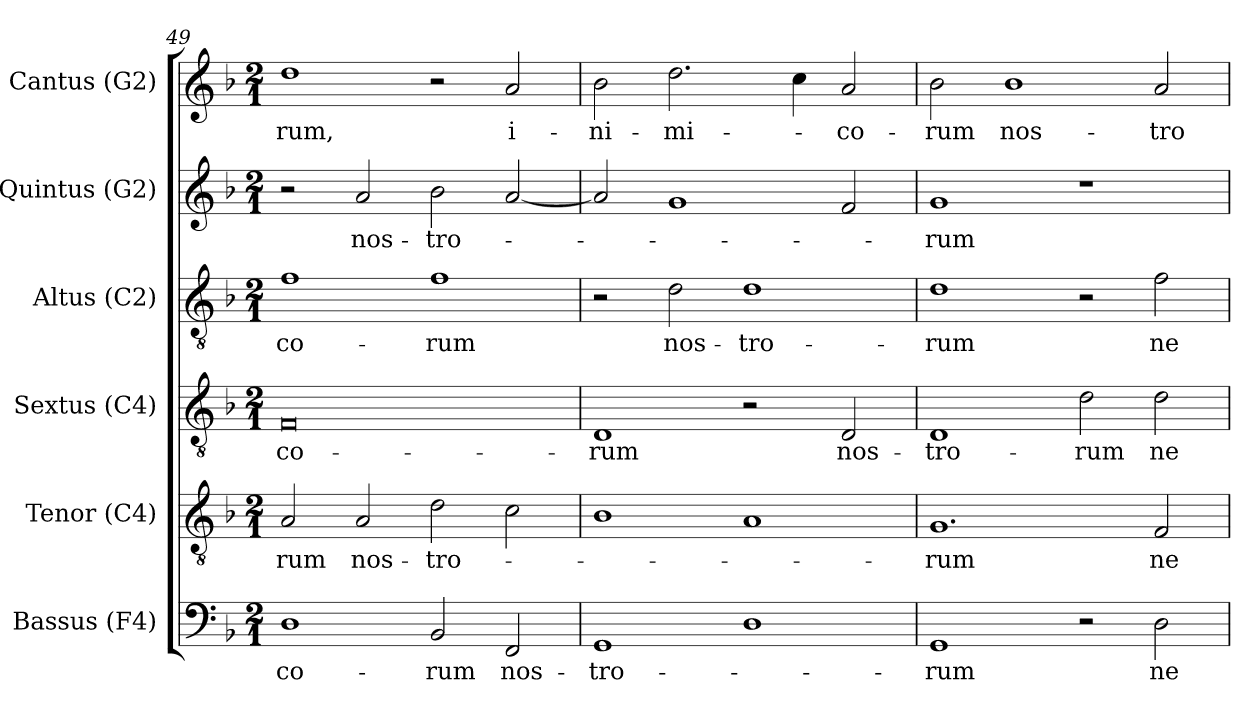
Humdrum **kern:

**kern	**text	**kern	**text	**kern	**text	**kern	**text	**kern	**text	**kern	**text
*part6	*part6	*part5	*part5	*part4	*part4	*part3	*part3	*part2	*part2	*part1	*part1
*staff6	*staff6	*staff5	*staff5	*staff4	*staff4	*staff3	*staff3	*staff2	*staff2	*staff1	*staff1
*I"Bassus (F4)	*	*I"Tenor (C4)	*	*I"Sextus (C4)	*	*I"Altus (C2)	*	*I"Quintus (G2)	*	*I"Cantus (G2)	*
*I'B	*	*I'T	*	*I'S	*	*I'A	*	*I'Q	*	*I'C	*
*clefF4	*	*clefGv2	*	*clefGv2	*	*clefGv2	*	*clefG2	*	*clefG2	*
*	*	*	*	*ITrd7c12	*	*	*	*	*	*	*
*k[b-]	*	*k[b-]	*	*k[b-]	*	*k[b-]	*	*k[b-]	*	*k[b-]	*
*F:	*	*F:	*	*F:	*	*F:	*	*F:	*	*F:	*
*M2/1	*	*M2/1	*	*M2/1	*	*M2/1	*	*M2/1	*	*M2/1	*
=49	=49	=49	=49	=49	=49	=49	=49	=49	=49	=49	=49
!	!LO:LY:b:color=#000000	!	!	!	!	!	!	!	!	!	!
!	!	!	!LO:LY:b:color=#000000	!	!	!	!	!	!	!	!
!	!	!	!	!	!LO:LY:b:color=#000000	!	!	!	!	!	!
!	!	!	!	!	!	!	!LO:LY:b:color=#000000	!	!	!	!
!	!	!	!	!	!	!	!	!	!	!	!LO:LY:b:color=#000000
1Di	-co-	2Ai/	-rum	0FFi	-co-	1fi	-co-	2r	.	1ddi	-rum,
!	!	!	!LO:LY:b:color=#000000	!	!	!	!	!	!	!	!
!	!	!	!	!	!	!	!	!	!LO:LY:b:color=#000000	!	!
.	.	2Ai/	nos-	.	.	.	.	2ai/	nos-	.	.
!	!LO:LY:b:color=#000000	!	!	!	!	!	!	!	!	!	!
!	!	!	!LO:LY:b:color=#000000	!	!	!	!	!	!	!	!
!	!	!	!	!	!	!	!LO:LY:b:color=#000000	!	!	!	!
!	!	!	!	!	!	!	!	!	!LO:LY:b:color=#000000	!	!
2BB-i/	-rum	2di\	-tro-	.	.	1fi	-rum	2b-i\	-tro-	2r	.
!	!LO:LY:b:color=#000000	!	!	!	!	!	!	!	!	!	!
!	!	!	!	!	!	!	!	!	!	!	!LO:LY:b:color=#000000
2FFi/	nos-	2ci\	.	.	.	.	.	[2ai/	.	2ai/	i-
=50	=50	=50	=50	=50	=50	=50	=50	=50	=50	=50	=50
!	!LO:LY:b:color=#000000	!	!	!	!	!	!	!	!	!	!
!	!	!	!	!	!LO:LY:b:color=#000000	!	!	!	!	!	!
!	!	!	!	!	!	!	!	!	!	!	!LO:LY:b:color=#000000
1GGi	-tro-	1B-i	.	1DDi	-rum	2r	.	2ai/]	.	2b-i\	-ni-
!	!	!	!	!	!	!	!LO:LY:b:color=#000000	!	!	!	!
!	!	!	!	!	!	!	!	!	!	!	!LO:LY:b:color=#000000
.	.	.	.	.	.	2di\	nos-	1gi	.	2.ddi\	-mi-
!	!	!	!	!	!	!	!LO:LY:b:color=#000000	!	!	!	!
1Di	.	1Ai	.	2r	.	1di	-tro-	.	.	.	.
.	.	.	.	.	.	.	.	.	.	4cci\	.
!	!	!	!	!	!LO:LY:b:color=#000000	!	!	!	!	!	!
!	!	!	!	!	!	!	!	!	!	!	!LO:LY:b:color=#000000
.	.	.	.	2DDi/	nos-	.	.	2fi/	.	2ai/	-co-
!!LO:LB:g=z
=51	=51	=51	=51	=51	=51	=51	=51	=51	=51	=51	=51
!	!LO:LY:b:color=#000000	!	!	!	!	!	!	!	!	!	!
!	!	!	!LO:LY:b:color=#000000	!	!	!	!	!	!	!	!
!	!	!	!	!	!LO:LY:b:color=#000000	!	!	!	!	!	!
!	!	!	!	!	!	!	!LO:LY:b:color=#000000	!	!	!	!
!	!	!	!	!	!	!	!	!	!LO:LY:b:color=#000000	!	!
!	!	!	!	!	!	!	!	!	!	!	!LO:LY:b:color=#000000
1GGi	-rum	1.Gi	-rum	1DDi	-tro-	1di	-rum	1gi	-rum	2b-i\	-rum
!	!	!	!	!	!	!	!	!	!	!	!LO:LY:b:color=#000000
.	.	.	.	.	.	.	.	.	.	1b-i	nos-
!	!	!	!	!	!LO:LY:b:color=#000000	!	!	!	!	!	!
2r	.	.	.	2Di\	-rum	2r	.	1r	.	.	.
!	!LO:LY:b:color=#000000	!	!	!	!	!	!	!	!	!	!
!	!	!	!LO:LY:b:color=#000000	!	!	!	!	!	!	!	!
!	!	!	!	!	!LO:LY:b:color=#000000	!	!	!	!	!	!
!	!	!	!	!	!	!	!LO:LY:b:color=#000000	!	!	!	!
!	!	!	!	!	!	!	!	!	!	!	!LO:LY:b:color=#000000
2Di\	ne	2Fi/	ne	2Di\	ne	2fi\	ne	.	.	2ai/	-tro-
=	=	=	=	=	=	=	=	=	=	=	=
*-	*-	*-	*-	*-	*-	*-	*-	*-	*-	*-	*-
